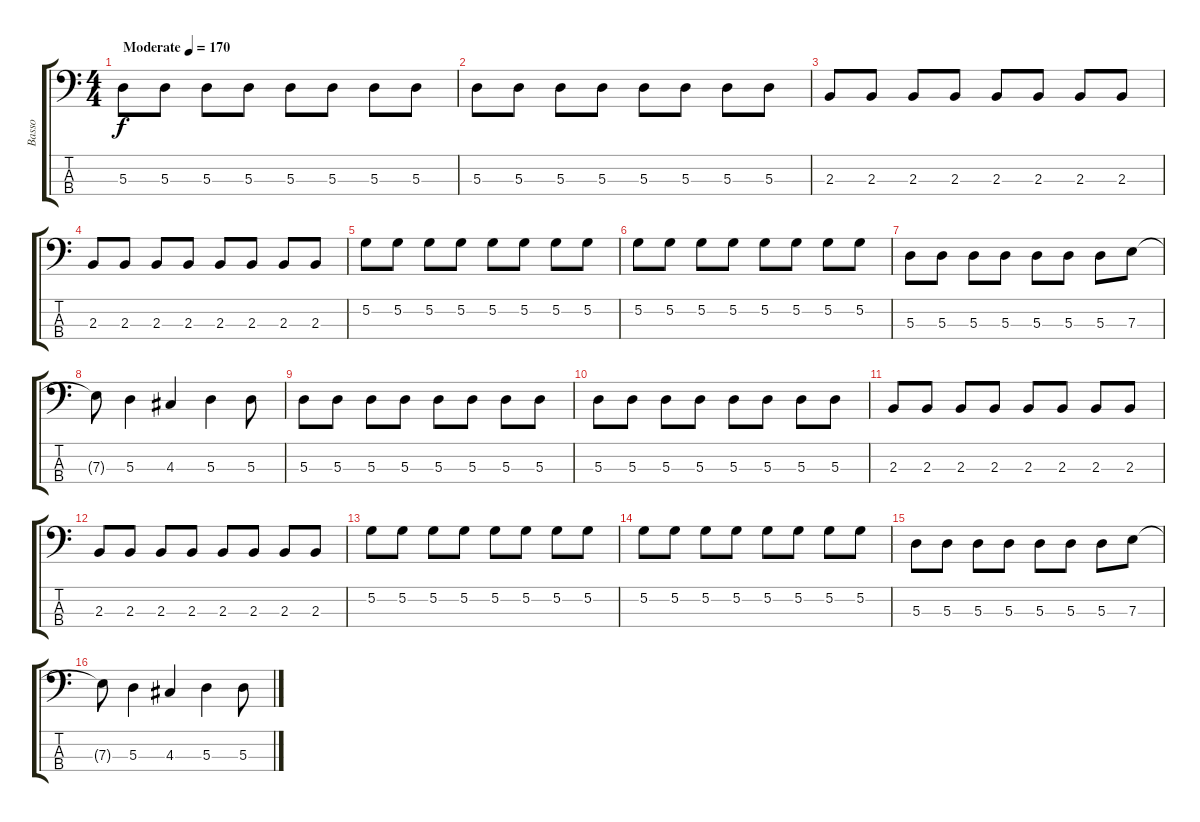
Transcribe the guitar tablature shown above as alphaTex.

\track ("Basso" "Basso") {instrument electricbassfinger}
\staff {score tabs}
\tuning (G2 D2 A1 E1) {hide}
\ts (4 4)
\tempo (170 "Moderate")
\clef f4
\ks c
5.3.8{dy f instrument electricbassfinger} 5.3.8 5.3.8 5.3.8 5.3.8 5.3.8 5.3.8 5.3.8 |
5.3.8 5.3.8 5.3.8 5.3.8 5.3.8 5.3.8 5.3.8 5.3.8 |
2.3.8 2.3.8 2.3.8 2.3.8 2.3.8 2.3.8 2.3.8 2.3.8 |
2.3.8 2.3.8 2.3.8 2.3.8 2.3.8 2.3.8 2.3.8 2.3.8 |
5.2.8 5.2.8 5.2.8 5.2.8 5.2.8 5.2.8 5.2.8 5.2.8 |
5.2.8 5.2.8 5.2.8 5.2.8 5.2.8 5.2.8 5.2.8 5.2.8 |
5.3.8 5.3.8 5.3.8 5.3.8 5.3.8 5.3.8 5.3.8 7.3.8 |
7.3{t}.8 5.3.4 4.3.4 5.3.4 5.3.8 |
5.3.8 5.3.8 5.3.8 5.3.8 5.3.8 5.3.8 5.3.8 5.3.8 |
5.3.8 5.3.8 5.3.8 5.3.8 5.3.8 5.3.8 5.3.8 5.3.8 |
2.3.8 2.3.8 2.3.8 2.3.8 2.3.8 2.3.8 2.3.8 2.3.8 |
2.3.8 2.3.8 2.3.8 2.3.8 2.3.8 2.3.8 2.3.8 2.3.8 |
5.2.8 5.2.8 5.2.8 5.2.8 5.2.8 5.2.8 5.2.8 5.2.8 |
5.2.8 5.2.8 5.2.8 5.2.8 5.2.8 5.2.8 5.2.8 5.2.8 |
5.3.8 5.3.8 5.3.8 5.3.8 5.3.8 5.3.8 5.3.8 7.3.8 |
7.3{t}.8 5.3.4 4.3.4 5.3.4 5.3.8
